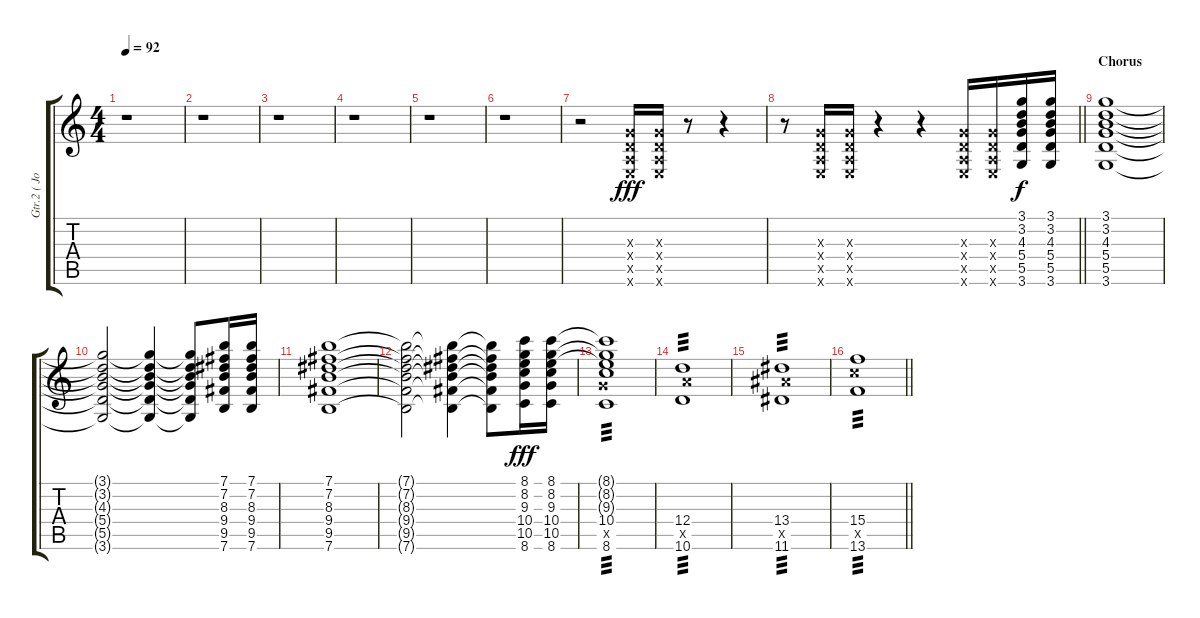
\track ("Gtr.2 ( John Greenwood )" "Gtr.2 ( Jo") {instrument distortionguitar}
\staff {score tabs}
\tuning (E4 B3 G3 D3 A2 E2) {hide}
\ts (4 4)
\tempo 92
\clef g2
\ks c
r.1{dy fff} |
r.1 |
r.1 |
r.1 |
r.1 |
r.1 |
r.2 (0.3{x} 0.4{x} 0.5{x} 0.6{x}).16 (0.3{x} 0.4{x} 0.5{x} 0.6{x}).16 r.8 r.4 |
\barLineRight lightlight
r.8 (0.3{x} 0.4{x} 0.5{x} 0.6{x}).16 (0.3{x} 0.4{x} 0.5{x} 0.6{x}).16 r.4 r.4 (0.3{x} 0.4{x} 0.5{x} 0.6{x}).16 (0.3{x} 0.4{x} 0.5{x} 0.6{x}).16 (3.1 3.2 4.3 5.4 5.5 3.6).16{dy f} (3.1 3.2 4.3 5.4 5.5 3.6).16 |
\section ("" "Chorus")
(3.1 3.2 4.3 5.4 5.5 3.6).1 |
(3.1{t} 3.2{t} 4.3{t} 5.4{t} 5.5{t} 3.6{t}).2 (3.1{t} 3.2{t} 4.3{t} 5.4{t} 5.5{t} 3.6{t}).4 (3.1{t} 3.2{t} 4.3{t} 5.4{t} 5.5{t} 3.6{t}).8 (7.1 7.2 8.3 9.4 9.5 7.6).16 (7.1 7.2 8.3 9.4 9.5 7.6).16 |
(7.1 7.2 8.3 9.4 9.5 7.6).1 |
(7.1{t} 7.2{t} 8.3{t} 9.4{t} 9.5{t} 7.6{t}).2 (7.1{t} 7.2{t} 8.3{t} 9.4{t} 9.5{t} 7.6{t}).4 (7.1{t} 7.2{t} 8.3{t} 9.4{t} 9.5{t} 7.6{t}).8 (8.1 8.2 9.3 10.4 10.5 8.6).16{dy fff} (8.1 8.2 9.3 10.4 10.5 8.6).16 |
(8.1{t} 8.2{t} 9.3{t} 10.4 10.5{x} 8.6).1{tp 3} |
(12.4 12.5{x} 10.6).1{tp 3} |
(13.4 13.5{x} 11.6).1{tp 3} |
\barLineRight lightlight
(15.4 15.5{x} 13.6).1{tp 3}
